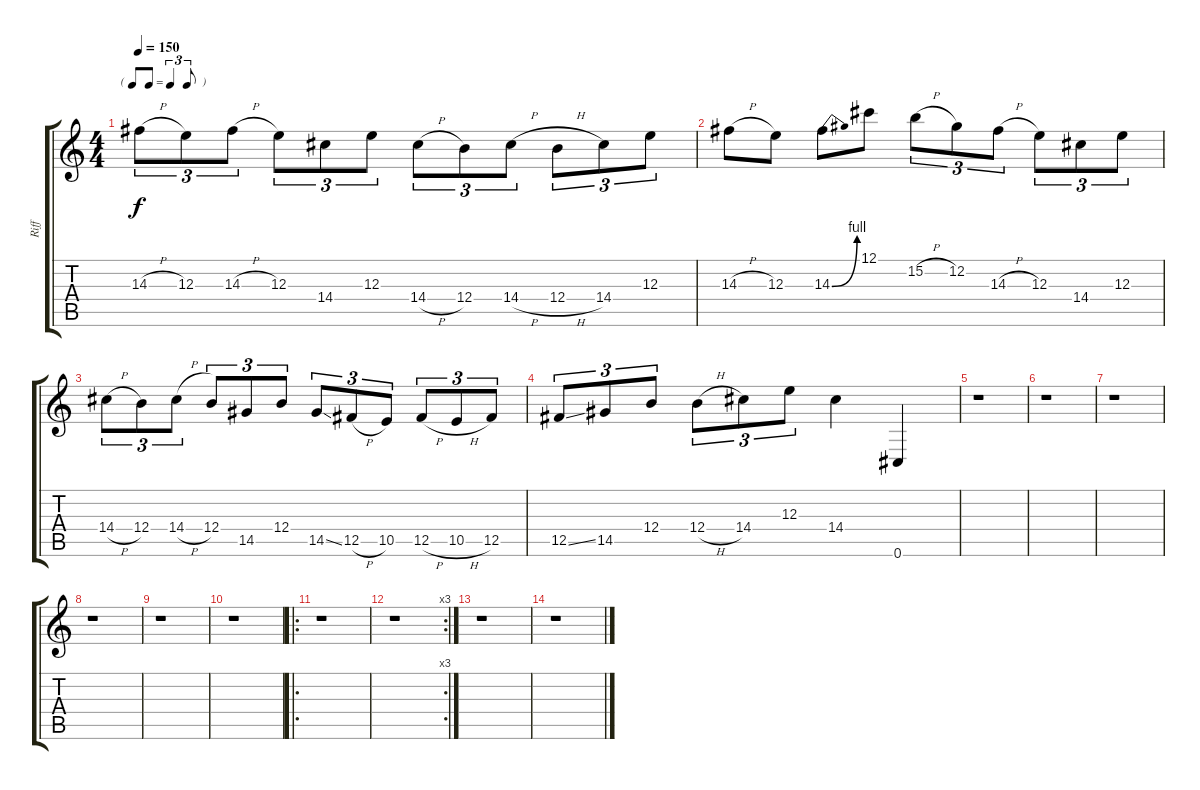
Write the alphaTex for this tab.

\track ("Riff" "Riff") {instrument distortionguitar}
\staff {score tabs}
\tuning (Db4 Ab3 E3 B2 Gb2 Db2) {hide}
\ts (4 4)
\tf triplet8th
\tempo 150
\clef g2
\ks c
14.3{h}.8{tu (3 2) dy f} 12.3.8{tu (3 2)} 14.3{h}.8{tu (3 2)} 12.3.8{tu (3 2)} 14.4.8{tu (3 2)} 12.3.8{tu (3 2)} 14.4{h}.8{tu (3 2)} 12.4.8{tu (3 2)} 14.4{h}.8{tu (3 2)} 12.4{h}.8{tu (3 2)} 14.4.8{tu (3 2)} 12.3.8{tu (3 2)} |
14.3{h}.8 12.3.8 14.3{be (bend 0 0 60 4)}.8 12.1.8 15.2{h}.8{tu (3 2)} 12.2.8{tu (3 2)} 14.3{h}.8{tu (3 2)} 12.3.8{tu (3 2)} 14.4.8{tu (3 2)} 12.3.8{tu (3 2)} |
14.4{h}.8{tu (3 2)} 12.4.8{tu (3 2)} 14.4{h}.8{tu (3 2)} 12.4.8{tu (3 2)} 14.5.8{tu (3 2)} 12.4.8{tu (3 2)} 14.5{ss}.8{tu (3 2)} 12.5{h}.8{tu (3 2)} 10.5.8{tu (3 2)} 12.5{h}.8{tu (3 2)} 10.5{h}.8{tu (3 2)} 12.5.8{tu (3 2)} |
12.5{ss}.8{tu (3 2)} 14.5.8{tu (3 2)} 12.4.8{tu (3 2)} 12.4{h}.8{tu (3 2)} 14.4.8{tu (3 2)} 12.3.8{tu (3 2)} 14.4.4 0.6.4 |
r.1 |
r.1 |
r.1 |
r.1 |
r.1 |
r.1 |
\ro
r.1 |
\rc 3
r.1 |
r.1 |
r.1
